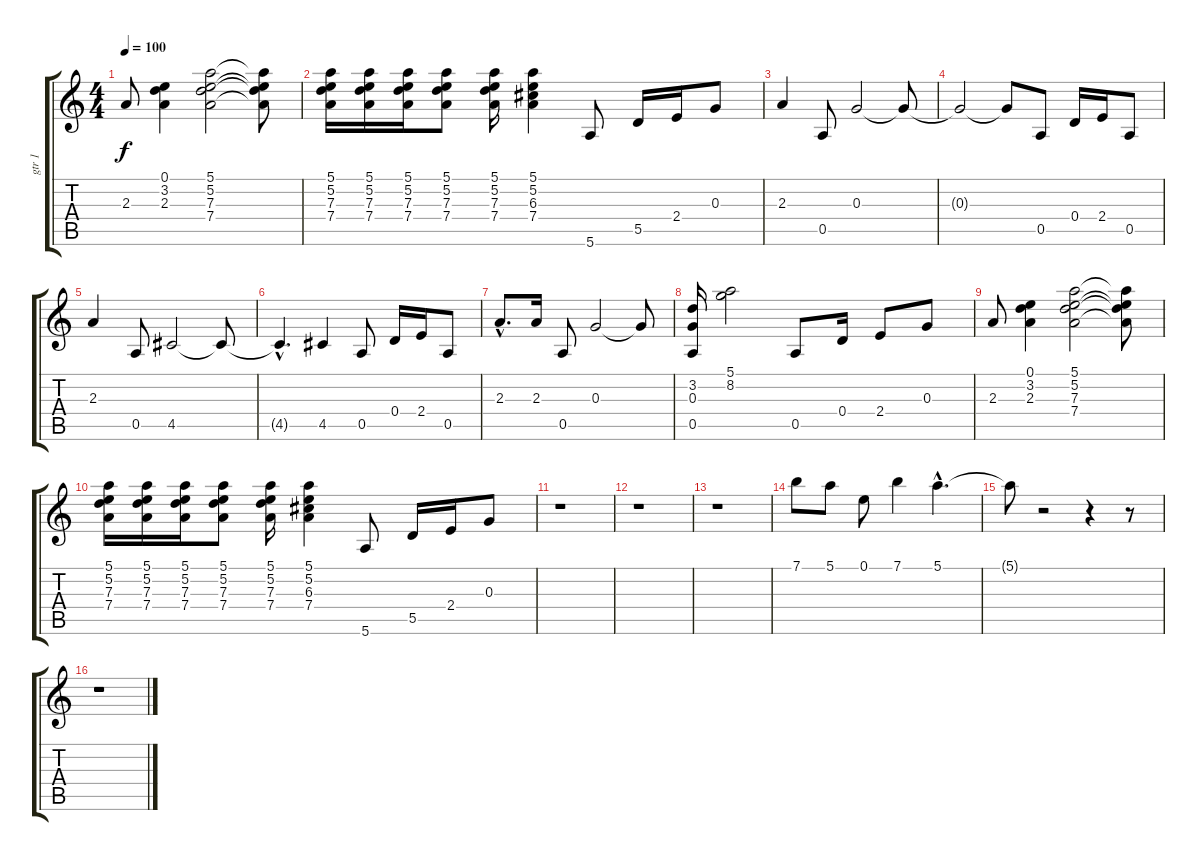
\track ("gtr 1" "gtr 1") {instrument distortionguitar}
\staff {score tabs}
\tuning (E4 B3 G3 D3 A2 E2) {hide}
\ts (4 4)
\tempo 100
\clef g2
\ks c
2.3.8{dy f} (0.1 3.2 2.3).4 (5.1 5.2 7.3 7.4).2 (5.1{t} 5.2{t} 7.3{t} 7.4{t}).8 |
(5.1 5.2 7.3 7.4).16 (5.1 5.2 7.3 7.4).16 (5.1 5.2 7.3 7.4).16 (5.1 5.2 7.3 7.4).8 (5.1 5.2 7.3 7.4).16 (5.1 5.2 6.3 7.4).4 5.6.8 5.5.16 2.4.16 0.3.8 |
2.3.4 0.5.8 0.3.2 0.3{t}.8 |
0.3{t}.2 0.3{t}.8 0.5.8 0.4.16 2.4.16 0.5.8 |
2.3.4 0.5.8 4.5.2 4.5{t}.8 |
4.5{hac t}.4{d} 4.5.4 0.5.8 0.4.16 2.4.16 0.5.8 |
2.3{hac}.8{d} 2.3.16 0.5.8 0.3.2 0.3{t}.8 |
(3.2 0.3 0.5).16 (5.1 8.2).2 0.5.8 0.4.16 2.4.8 0.3.8 |
2.3.8 (0.1 3.2 2.3).4 (5.1 5.2 7.3 7.4).2 (5.1{t} 5.2{t} 7.3{t} 7.4{t}).8 |
(5.1 5.2 7.3 7.4).16 (5.1 5.2 7.3 7.4).16 (5.1 5.2 7.3 7.4).16 (5.1 5.2 7.3 7.4).8 (5.1 5.2 7.3 7.4).16 (5.1 5.2 6.3 7.4).4 5.6.8 5.5.16 2.4.16 0.3.8 |
r.1 |
r.1 |
r.1 |
7.1.8 5.1.8 0.1.8 7.1.4 5.1{hac}.4{d} |
5.1{t}.8 r.2 r.4 r.8 |
r.1
